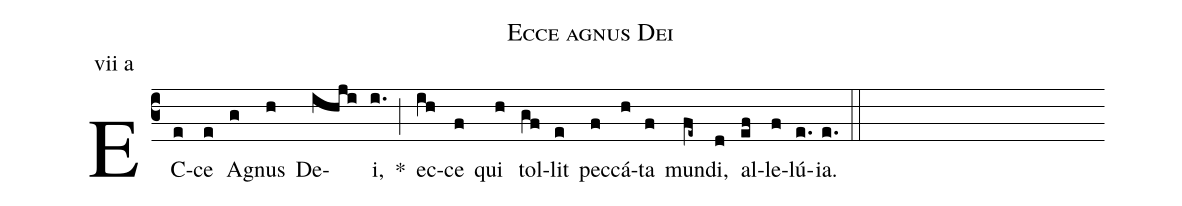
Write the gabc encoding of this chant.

name: Ecce agnus Dei;
annotation: vii a;
mode: 7;
%%
(c3)
EC(e)ce(e) A(g)gnus(h) De(ihji)i,(i.) *(;)
ec(ih)ce(f) qui(h) tol(gf)lit(e) pec(f)cá(h)ta(f) mun(fe~)di,(d) al(ef)le(f)lú(e.)ia.(e.) (::)
